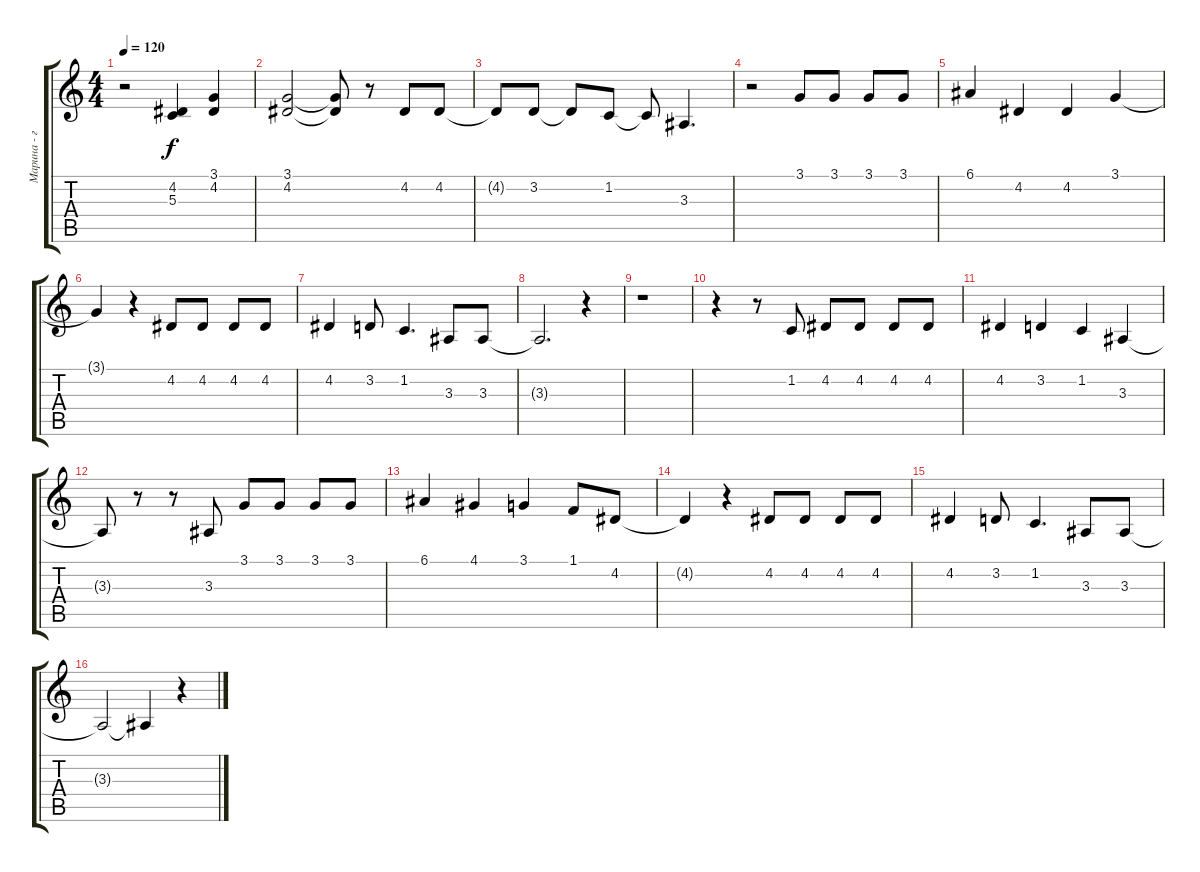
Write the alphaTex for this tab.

\track ("Марина - голос" "Марина - г") {instrument bassoon}
\staff {score tabs}
\tuning (E4 B3 G3 D3 A2 E2) {hide}
\ts (4 4)
\tempo 120
\clef g2
\ks c
r.2{dy f} (4.2 5.3).4 (3.1 4.2).4 |
(3.1 4.2).2 (3.1{t} 4.2{t}).8 r.8 4.2.8 4.2.8 |
4.2{t}.8 3.2.8 3.2{t}.8 1.2.8 1.2{t}.8 3.3.4{d} |
r.2 3.1.8 3.1.8 3.1.8 3.1.8 |
6.1.4 4.2.4 4.2.4 3.1.4 |
3.1{t}.4 r.4 4.2.8 4.2.8 4.2.8 4.2.8 |
4.2.4 3.2.8 1.2.4{d} 3.3.8 3.3.8 |
3.3{t}.2{d} r.4 |
r.1 |
r.4 r.8 1.2.8 4.2.8 4.2.8 4.2.8 4.2.8 |
4.2.4 3.2.4 1.2.4 3.3.4 |
3.3{t}.8 r.8 r.8 3.3.8 3.1.8 3.1.8 3.1.8 3.1.8 |
6.1.4 4.1.4 3.1.4 1.1.8 4.2.8 |
4.2{t}.4 r.4 4.2.8 4.2.8 4.2.8 4.2.8 |
4.2.4 3.2.8 1.2.4{d} 3.3.8 3.3.8 |
3.3{t}.2 3.3{t}.4 r.4
